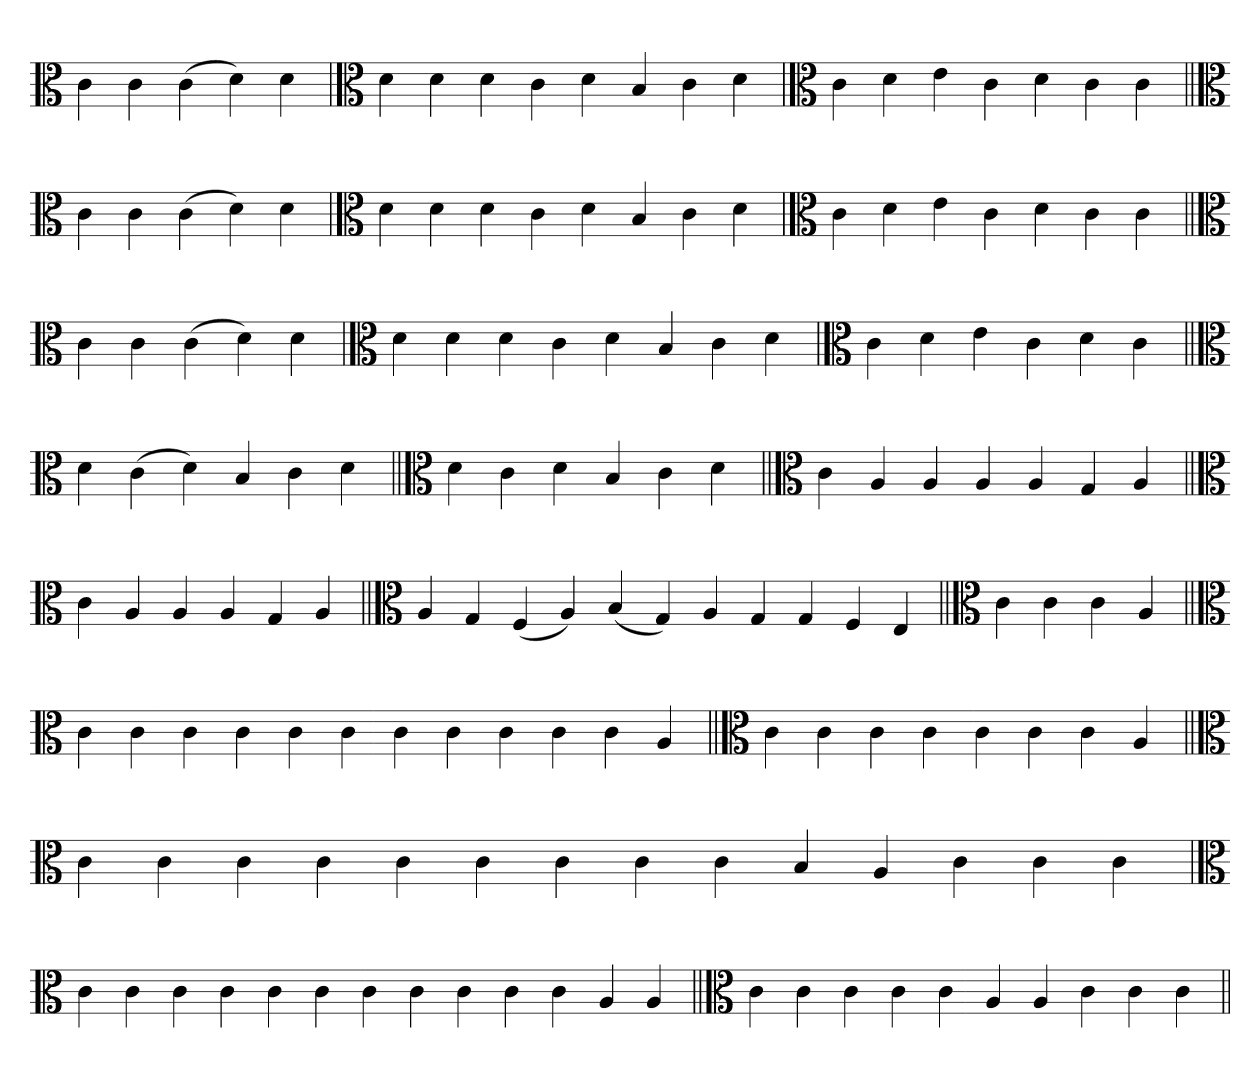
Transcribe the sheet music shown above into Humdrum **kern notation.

**kern
*part1
*staff1
*clefC3
=
4c
4c
(4c
4d)
4d
=`
*clefC3
4d
4d
4d
4c
4d
4B
4c
4d
=`
*clefC3
4c
4d
4e
4c
4d
4c
4c
=||
*clefC3
4c
4c
(4c
4d)
4d
=`
*clefC3
4d
4d
4d
4c
4d
4B
4c
4d
=`
*clefC3
4c
4d
4e
4c
4d
4c
4c
=||
*clefC3
4c
4c
(4c
4d)
4d
=`
*clefC3
4d
4d
4d
4c
4d
4B
4c
4d
=`
*clefC3
4c
4d
4e
4c
4d
4c
=||
*clefC3
4d
(4c
4d)
4B
4c
4d
=||
*clefC3
4d
4c
4d
4B
4c
4d
=||
*clefC3
4c
4A
4A
4A
4A
4G
4A
=||
*clefC3
4c
4A
4A
4A
4G
4A
=||
*clefC3
4A
4G
(4F
4A)
(4B
4G)
4A
4G
4G
4F
4E
=||
*clefC3
4c
4c
4c
4A
=||
*clefC3
4c
4c
4c
4c
4c
4c
4c
4c
4c
4c
4c
4A
=||
*clefC3
4c
4c
4c
4c
4c
4c
4c
4A
=||
*clefC3
4c
4c
4c
4c
4c
4c
4c
4c
4c
4B
4A
4c
4c
4c
=
*clefC3
4c
4c
4c
4c
4c
4c
4c
4c
4c
4c
4c
4A
4A
=||
*clefC3
4c
4c
4c
4c
4c
4A
4A
4c
4c
4c
=||
*-
